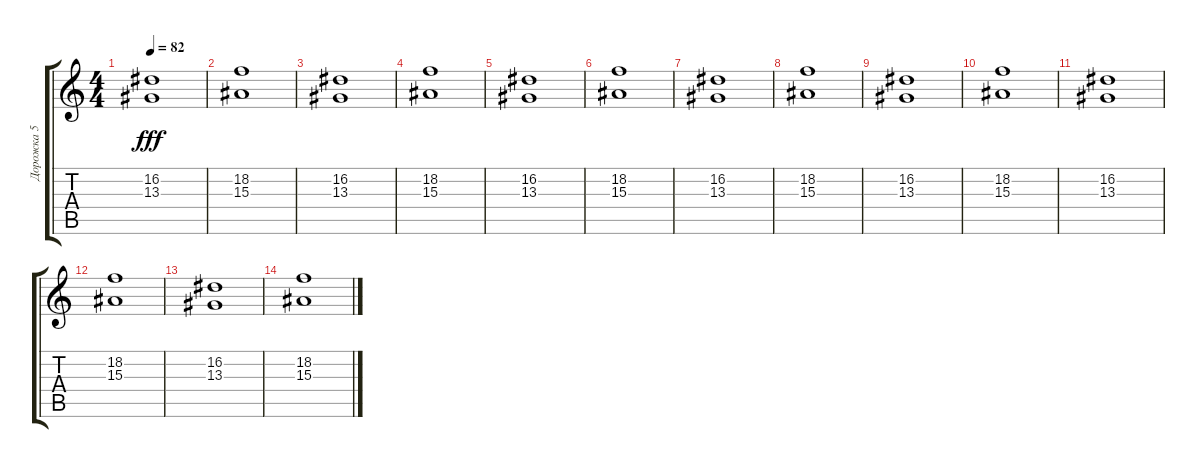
\track ("Дорожка 5" "Дорожка 5") {instrument rockorgan}
\staff {score tabs}
\tuning (E4 B3 G3 D3 A2 E2) {hide}
\ts (4 4)
\tempo 82
\clef g2
\ks c
(16.2 13.3).1{dy fff} |
(18.2 15.3).1 |
(16.2 13.3).1 |
(18.2 15.3).1 |
(16.2 13.3).1 |
(18.2 15.3).1 |
(16.2 13.3).1 |
(18.2 15.3).1 |
(16.2 13.3).1 |
(18.2 15.3).1 |
(16.2 13.3).1 |
(18.2 15.3).1 |
(16.2 13.3).1 |
(18.2 15.3).1
